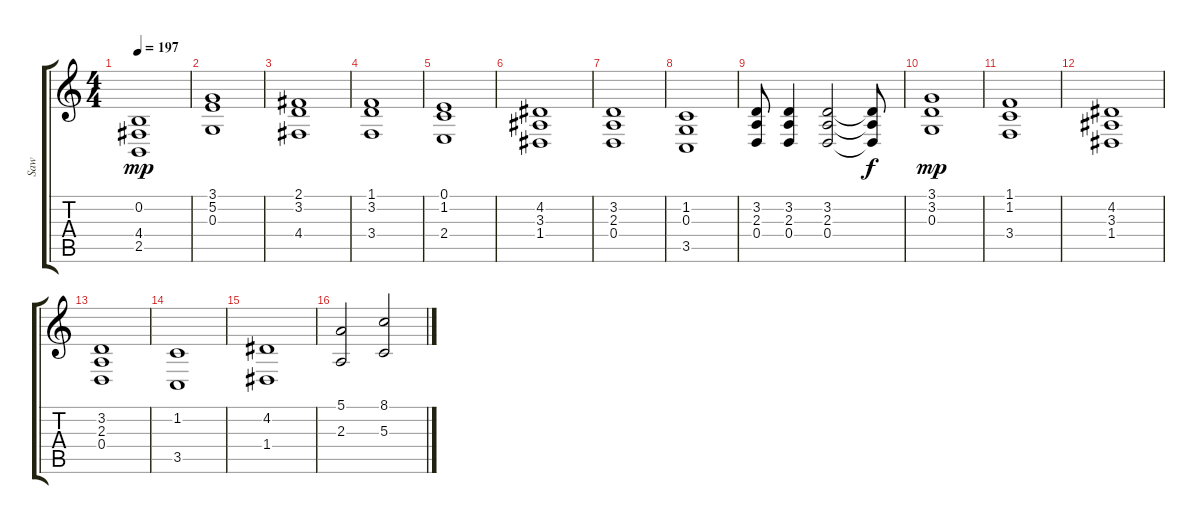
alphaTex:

\track ("Saw" "Saw") {instrument stringensemble1}
\staff {score tabs}
\tuning (E4 B3 G3 D3 A2 E2) {hide}
\ts (4 4)
\tempo 197
\clef g2
\ks c
(0.2 4.4 2.5).1{dy mp} |
(3.1 5.2 0.3).1 |
(2.1 3.2 4.4).1 |
(1.1 3.2 3.4).1 |
(0.1 1.2 2.4).1 |
(4.2 3.3 1.4).1 |
(3.2 2.3 0.4).1 |
(1.2 0.3 3.5).1 |
(3.2 2.3 0.4).8 (3.2 2.3 0.4).4 (3.2 2.3 0.4).2 (3.2{t} 2.3{t} 0.4{t}).8{dy f} |
(3.1 3.2 0.3).1{dy mp} |
(1.1 1.2 3.4).1 |
(4.2 3.3 1.4).1 |
(3.2 2.3 0.4).1 |
(1.2 3.5).1 |
(4.2 1.4).1 |
(5.1 2.3).2 (8.1 5.3).2
